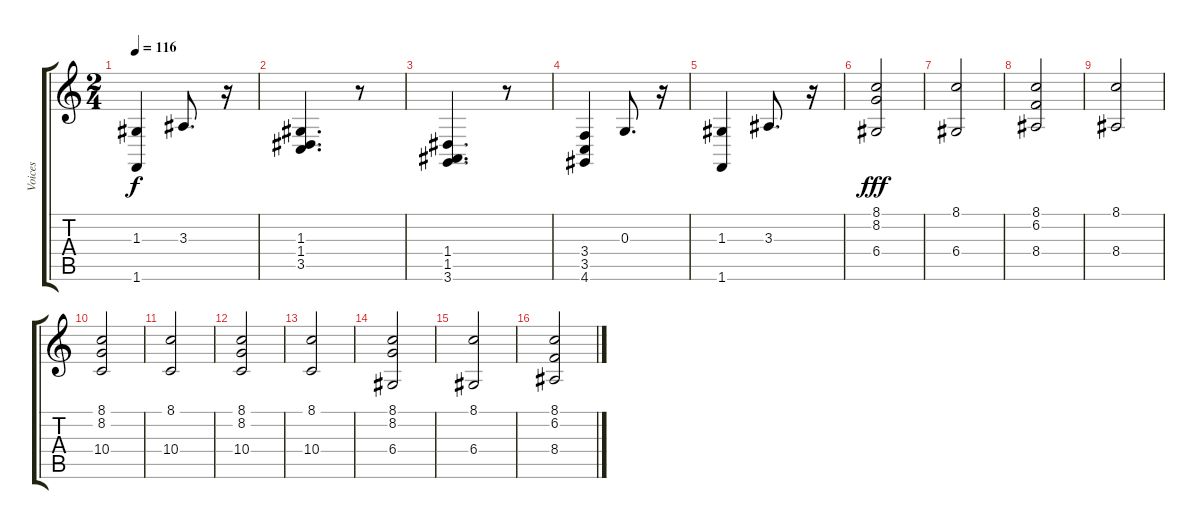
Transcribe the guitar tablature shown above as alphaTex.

\track ("Voices" "Voices") {instrument lead6voice}
\staff {score tabs}
\tuning (E4 B3 G3 D3 A2 E2) {hide}
\ts (2 4)
\tempo 116
\clef g2
\ks c
(1.3 1.6).4{dy f} 3.3.8{d} r.16 |
(1.3 1.4 3.5).4{d} r.8 |
(1.4 1.5 3.6).4{d} r.8 |
(3.4 3.5 4.6).4 0.3.8{d} r.16 |
(1.3 1.6).4 3.3.8{d} r.16 |
(8.1 8.2 6.4).2{dy fff} |
(8.1 6.4).2 |
(8.1 6.2 8.4).2 |
(8.1 8.4).2 |
(8.1 8.2 10.4).2 |
(8.1 10.4).2 |
(8.1 8.2 10.4).2 |
(8.1 10.4).2 |
(8.1 8.2 6.4).2 |
(8.1 6.4).2 |
(8.1 6.2 8.4).2
